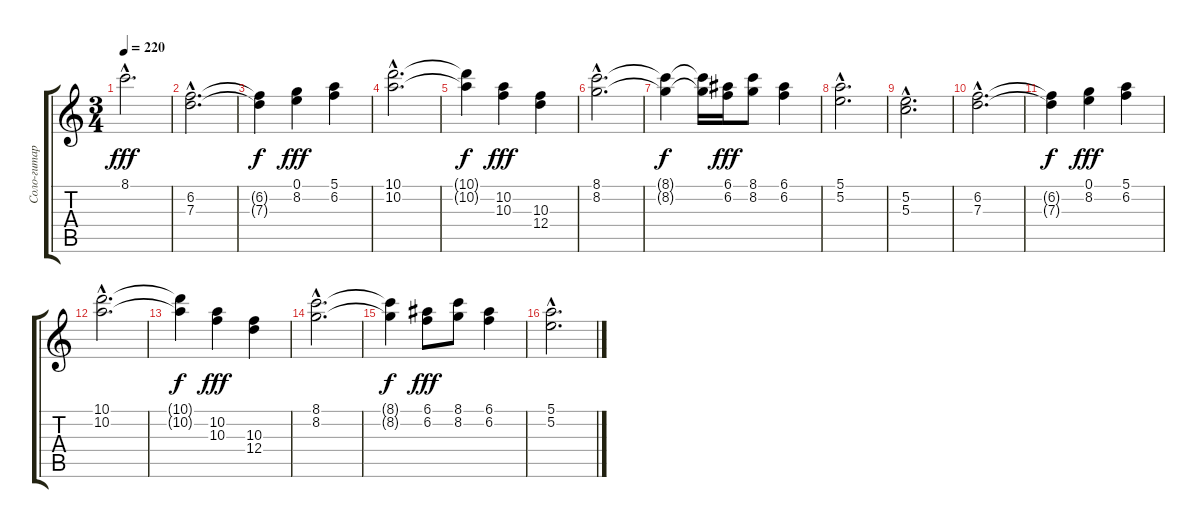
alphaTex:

\track ("Соло-гитара" "Соло-гитар") {instrument overdrivenguitar}
\staff {score tabs}
\tuning (E4 B3 G3 D3 A2 E2) {hide}
\ts (3 4)
\tempo 220
\clef g2
\ks c
8.1{hac}.2{d dy fff} |
(6.2{hac} 7.3{hac}).2{d} |
(6.2{t} 7.3{t}).4{dy f} (0.1 8.2).4{dy fff} (5.1 6.2).4 |
(10.1{hac} 10.2{hac}).2{d} |
(10.1{t} 10.2{t}).4{dy f} (10.2 10.3).4{dy fff} (10.3 12.4).4 |
(8.1{hac} 8.2{hac}).2{d} |
(8.1{t} 8.2{t}).4{dy f} (8.1{t} 8.2{t}).16 (6.1 6.2).16{dy fff} (8.1 8.2).8 (6.1 6.2).4 |
(5.1{hac} 5.2{hac}).2{d} |
(5.2{hac} 5.3{hac}).2{d} |
(6.2{hac} 7.3{hac}).2{d} |
(6.2{t} 7.3{t}).4{dy f} (0.1 8.2).4{dy fff} (5.1 6.2).4 |
(10.1{hac} 10.2{hac}).2{d} |
(10.1{t} 10.2{t}).4{dy f} (10.2 10.3).4{dy fff} (10.3 12.4).4 |
(8.1{hac} 8.2{hac}).2{d} |
(8.1{t} 8.2{t}).4{dy f} (6.1 6.2).8{dy fff} (8.1 8.2).8 (6.1 6.2).4 |
(5.1{hac} 5.2{hac}).2{d}
